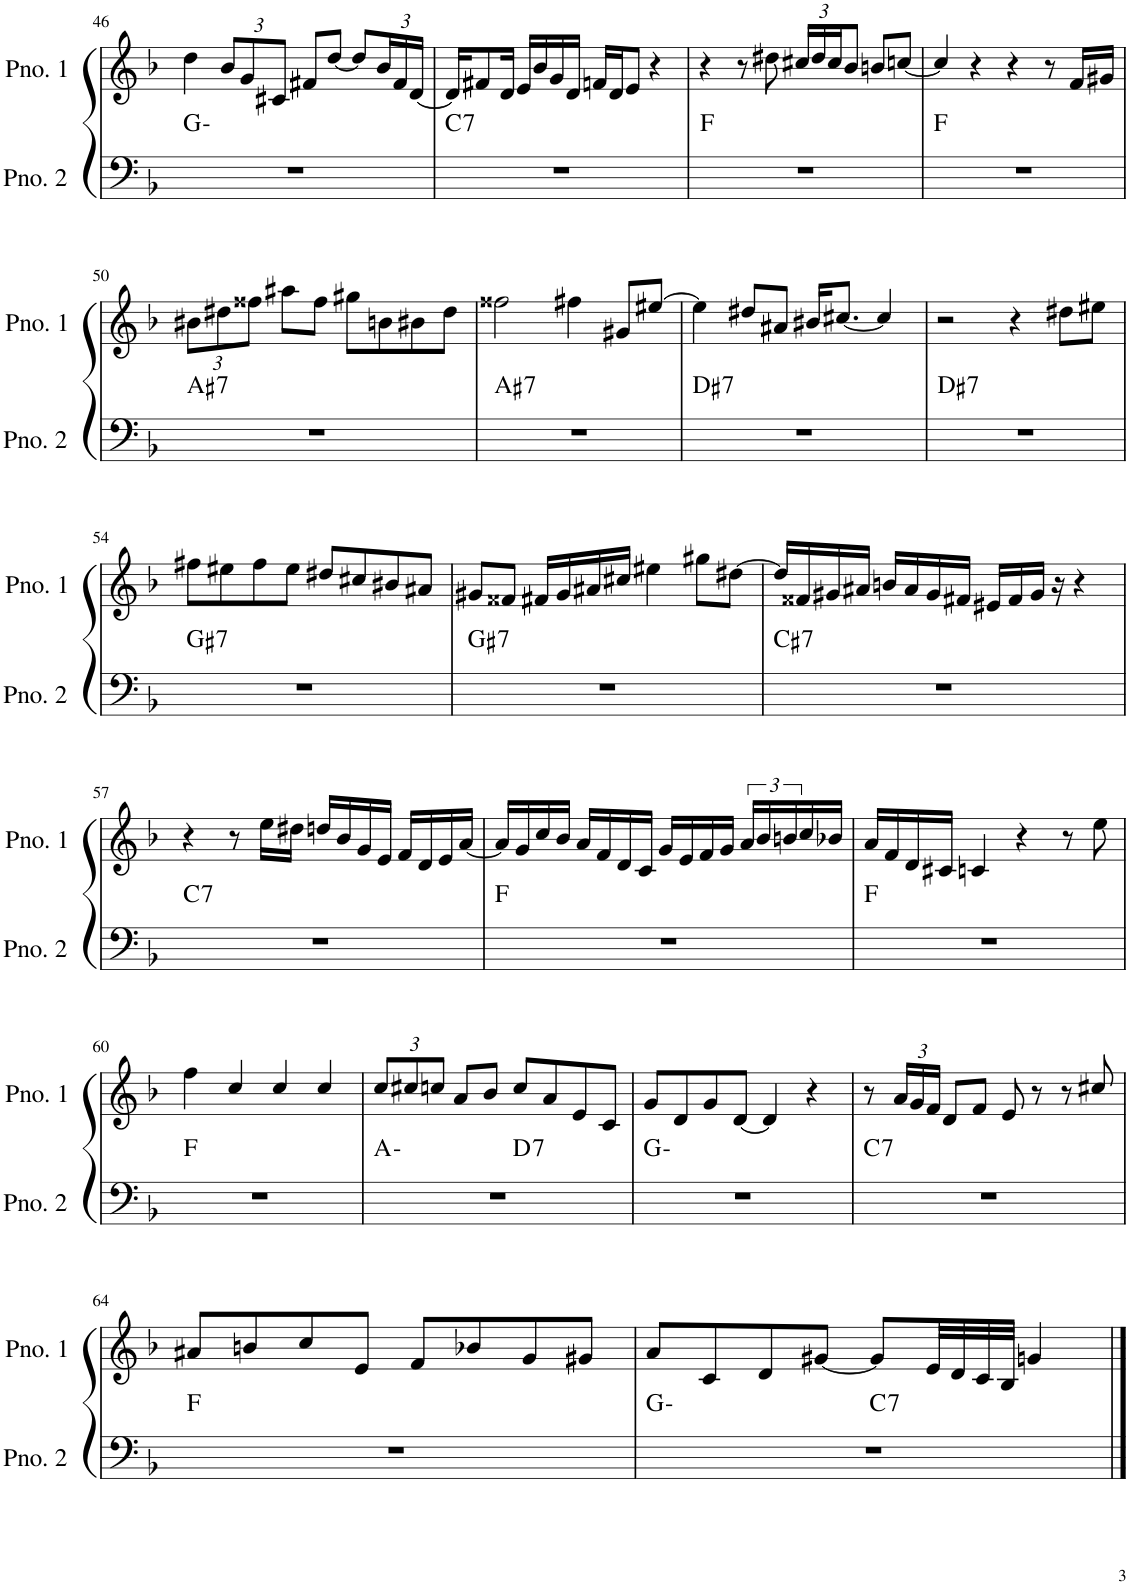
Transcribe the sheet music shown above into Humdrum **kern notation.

**kern	**harte	**kern
*part2	*part2	*part1
*staff2	*	*staff1
*I"ピアノ 2	*	*I"ピアノ 1
!!LO:PB:g=z
*clefF4	*	*clefG2
*k[b-]	*	*k[b-]
*M4/4	*	*M4/4
=46	=46	=46
1r	G:min	4dd\
*	*	*Xbrackettup
.	.	12b-/L
.	.	12g/
.	.	12c#X/J
.	.	8f#X/L
.	.	[8dd/J
.	.	8dd/L]
.	.	24b-/L
.	.	24f#/
.	.	[24d/JJ
=47	=47	=47
!	!LO:H:kt=7	!
1r	C:7	16d/KL]
.	.	8f#X/
.	.	16d/Jk
.	.	16e/LL
.	.	16b-/
.	.	16g/
.	.	16d/JJ
.	.	16fn/LL
.	.	16d/J
.	.	8e/J
.	.	4r
=48	=48	=48
1r	F:maj	4r
.	.	8r
.	.	8dd#X\
.	.	24cc#X/LL
.	.	24dd#/
.	.	24cc#/J
.	.	8b-/J
.	.	8bn/L
.	.	[8ccn/J
=49	=49	=49
1r	F:maj	4cc/]
.	.	4r
.	.	4r
.	.	8r
.	.	16f/LL
.	.	16g#X/JJ
!!LO:LB:g=z
=50	=50	=50
!	!LO:H:kt=7	!
1r	A#:7	12b#X\L
.	.	12dd#X\
.	.	12ff##X\J
.	.	8aa#X\L
.	.	8ff##\J
.	.	8gg#X\L
.	.	8bn\
.	.	8b#X\
.	.	8dd#\J
=51	=51	=51
!	!LO:H:kt=7	!
1r	A#:7	2ff##X\
.	.	4ff#X\
.	.	8g#X/L
.	.	[8ee#X/J
=52	=52	=52
!	!LO:H:kt=7	!
1r	D#:7	4ee#\]
.	.	8dd#X/L
.	.	8a#X/J
.	.	16b#X/KL
.	.	[8.cc#X/J
.	.	4cc#/]
=53	=53	=53
!	!LO:H:kt=7	!
1r	D#:7	2r
.	.	4r
.	.	8dd#X\L
.	.	8ee#X\J
!!LO:LB:g=z
=54	=54	=54
!	!LO:H:kt=7	!
1r	G#:7	8ff#X\L
.	.	8ee#X\
.	.	8ff#\
.	.	8ee#\J
.	.	8dd#X/L
.	.	8cc#X/
.	.	8b#X/
.	.	8a#X/J
=55	=55	=55
!	!LO:H:kt=7	!
1r	G#:7	8g#X/L
.	.	8f##X/J
.	.	16f#X/LL
.	.	16g#/
.	.	16a#X/
.	.	16cc#X/JJ
.	.	4ee#X\
.	.	8gg#X\L
.	.	[8dd#X\J
=56	=56	=56
!	!LO:H:kt=7	!
1r	C#:7	16dd#/LL]
.	.	16f##X/
.	.	16g#X/
.	.	16a#X/JJ
.	.	16bn/LL
.	.	16a#/
.	.	16g#/
.	.	16f#X/JJ
.	.	16e#X/LL
.	.	16f#/
.	.	16g#/JJ
.	.	16r
.	.	4r
!!LO:LB:g=z
=57	=57	=57
!	!LO:H:kt=7	!
1r	C:7	4r
.	.	8r
.	.	16ee\LL
.	.	16dd#X\JJ
.	.	16ddn/LL
.	.	16b-/
.	.	16g/
.	.	16e/JJ
.	.	16f/LL
.	.	16d/
.	.	16e/
.	.	[16a/JJ
=58	=58	=58
1r	F:maj	16a/LL]
.	.	16g/
.	.	16cc/
.	.	16b-/JJ
.	.	16a/LL
.	.	16f/
.	.	16d/
.	.	16c/JJ
.	.	16g/LL
.	.	16e/
.	.	16f/
.	.	16g/JJ
*	*	*brackettup
.	.	24a/LL
.	.	24b-/
.	.	24bn/
.	.	16cc/
.	.	16b-X/JJ
=59	=59	=59
1r	F:maj	16a/LL
.	.	16f/
.	.	16d/
.	.	16c#X/JJ
.	.	4cn/
.	.	4r
.	.	8r
.	.	8ee\
!!LO:LB:g=z
=60	=60	=60
1r	F:maj	4ff\
.	.	4cc/
.	.	4cc/
.	.	4cc/
=61	=61	=61
*	*	*Xbrackettup
*^	*	*
1r	2ryy	A:min	12cc/L
.	.	.	12cc#X/
.	.	.	12ccn/J
.	.	.	8a/L
.	.	.	8b-/J
!	!	!LO:H:kt=7	!
.	2ryy	D:7	8cc/L
.	.	.	8a/
.	.	.	8e/
.	.	.	8c/J
*v	*v	*	*
=62	=62	=62
1r	G:min	8g/L
.	.	8d/
.	.	8g/
.	.	[8d/J
.	.	4d/]
.	.	4r
=63	=63	=63
!	!LO:H:kt=7	!
1r	C:7	8r
.	.	24a/LL
.	.	24g/
.	.	24f/JJ
.	.	8d/L
.	.	8f/J
.	.	8e/
.	.	8r
.	.	8r
.	.	8cc#X/
!!LO:LB:g=z
=64	=64	=64
1r	F:maj	8a#X/L
.	.	8bn/
.	.	8cc/
.	.	8e/J
.	.	8f/L
.	.	8b-X/
.	.	8g/
.	.	8g#X/J
=65	=65	=65
*^	*	*
1r	2ryy	G:min	8a/L
.	.	.	8c/
.	.	.	8d/
.	.	.	[8g#X/J
!	!	!LO:H:kt=7	!
.	2ryy	C:7	8g#/L]
.	.	.	32e/LL
.	.	.	32d/
.	.	.	32c/
.	.	.	32B-/JJJ
.	.	.	4gn/
*v	*v	*	*
==	==	==
*-	*-	*-
